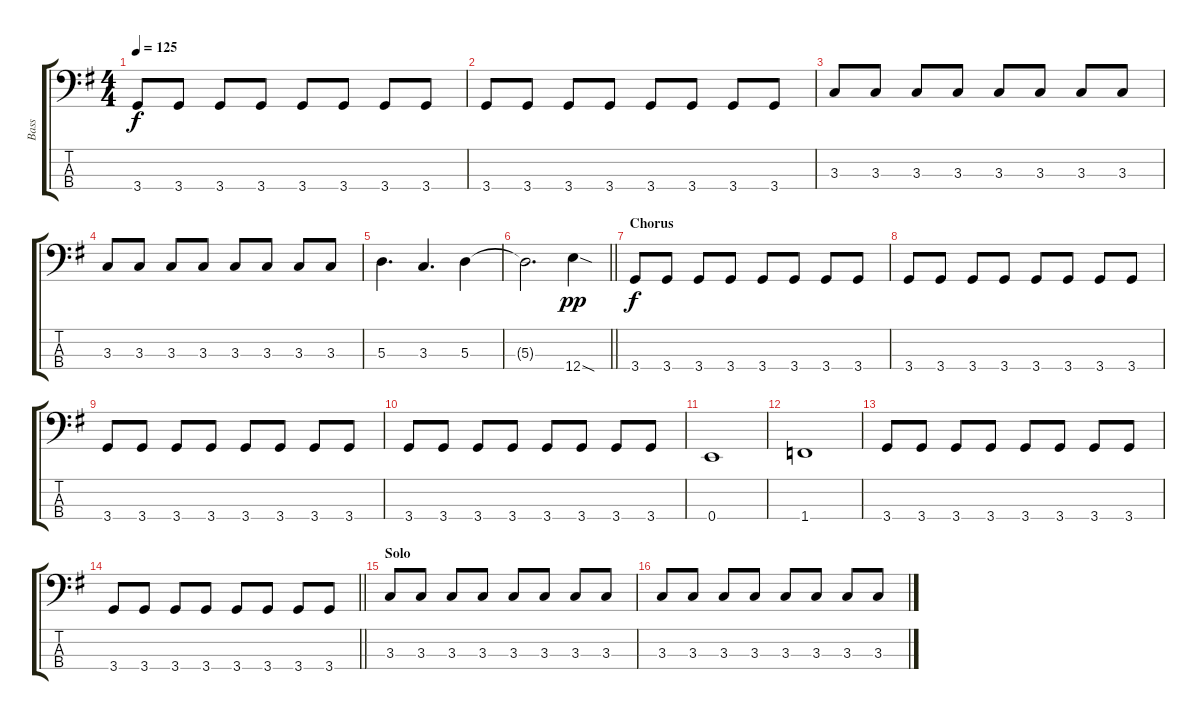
\track ("Bass" "Bass") {instrument electricbassfinger}
\staff {score tabs}
\tuning (G2 D2 A1 E1) {hide}
\ts (4 4)
\tempo 125
\clef f4
\ks g
3.4.8{dy f} 3.4.8 3.4.8 3.4.8 3.4.8 3.4.8 3.4.8 3.4.8 |
3.4.8 3.4.8 3.4.8 3.4.8 3.4.8 3.4.8 3.4.8 3.4.8 |
3.3.8 3.3.8 3.3.8 3.3.8 3.3.8 3.3.8 3.3.8 3.3.8 |
3.3.8 3.3.8 3.3.8 3.3.8 3.3.8 3.3.8 3.3.8 3.3.8 |
5.3.4{d} 3.3.4{d} 5.3.4 |
\barLineRight lightlight
5.3{t}.2{d} 12.4{sod}.4{dy pp} |
\section ("" "Chorus")
3.4.8{dy f} 3.4.8 3.4.8 3.4.8 3.4.8 3.4.8 3.4.8 3.4.8 |
3.4.8 3.4.8 3.4.8 3.4.8 3.4.8 3.4.8 3.4.8 3.4.8 |
3.4.8 3.4.8 3.4.8 3.4.8 3.4.8 3.4.8 3.4.8 3.4.8 |
3.4.8 3.4.8 3.4.8 3.4.8 3.4.8 3.4.8 3.4.8 3.4.8 |
0.4.1 |
1.4.1 |
3.4.8 3.4.8 3.4.8 3.4.8 3.4.8 3.4.8 3.4.8 3.4.8 |
\barLineRight lightlight
3.4.8 3.4.8 3.4.8 3.4.8 3.4.8 3.4.8 3.4.8 3.4.8 |
\section ("" "Solo")
3.3.8 3.3.8 3.3.8 3.3.8 3.3.8 3.3.8 3.3.8 3.3.8 |
3.3.8 3.3.8 3.3.8 3.3.8 3.3.8 3.3.8 3.3.8 3.3.8
